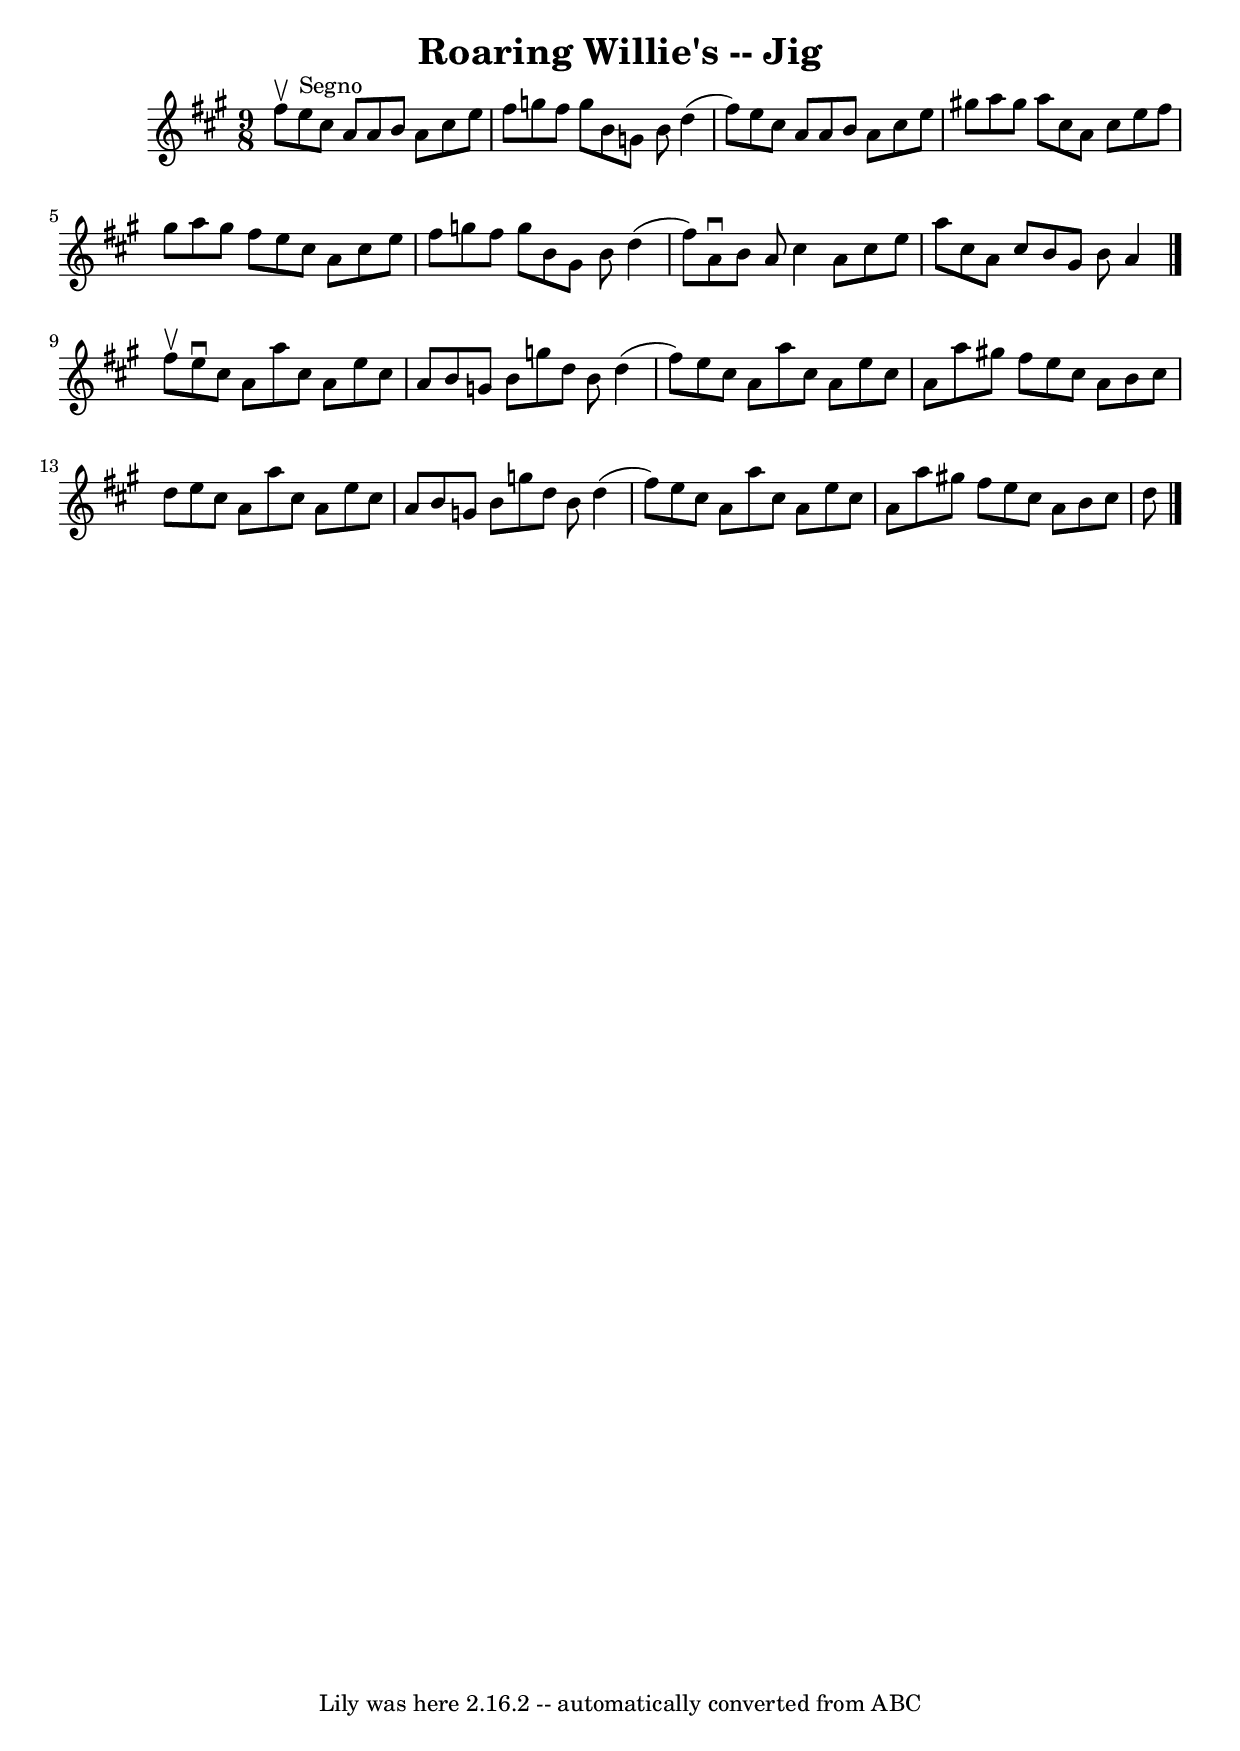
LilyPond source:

\version "2.16.2"
\include "Mammoth.ily"
\header {
  %% book = "Ryan's Mammoth Collection of Fiddle Tunes"
  crossRefNumber = "1"
  footnotes = ""
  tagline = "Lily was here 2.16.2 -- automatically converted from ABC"
  title = "Roaring Willie's -- Jig"

}
voicedefault =  {


  \time 9/8 
  \key a \major
  fis''8^\upbow       |
  e''8^"Segno"   
  cis''8 a'8 a'8 b'8 a'8 cis''8 e''8 fis''8    |
  
  g''8 fis''8 g''8 b'8 g'8 b'8 d''4 (fis''8)   |
  
  e''8 cis''8 a'8 a'8 b'8 a'8 cis''8 e''8 gis''!8     |
  a''8 gis''8 a''8 cis''8 a'8 cis''8 e''8 fis''8  
  gis''8    | |
  a''8 gis''8 fis''8 e''8 cis''8  
  a'8 cis''8 e''8 fis''8    |
  g''8 fis''8 g''8 b'8   
  gis'8 b'8 d''4 (fis''8)   |
  a'8^\downbow b'8 a'8    
  cis''4 a'8 cis''8 e''8 a''8    |
  cis''8 a'8 cis''8   
  b'8 gis'8 b'8 a'4    \bar "|." fis''8^\upbow       |
  
  e''8^\downbow cis''8 a'8 a''8 cis''8 a'8 e''8 cis''8    
  a'8    |
  b'8 g'8 b'8 g''8 d''8 b'8 d''4 (fis''8)   |
  e''8 cis''8 a'8 a''8 cis''8 a'8 e''8    
  cis''8 a'8    |
  a''8 gis''!8 fis''8 e''8 cis''8 a'8  
  b'8 cis''8 d''8    | |
  e''8 cis''8 a'8    
  a''8 cis''8 a'8 e''8 cis''8 a'8    |
  b'8 g'8 b'8  
  g''8 d''8 b'8 d''4 (fis''8)   |
  e''8 cis''8 a'8 
  a''8 cis''8 a'8 e''8 cis''8 a'8    |
  a''8 gis''!8 
  fis''8 e''8 cis''8 a'8 b'8 cis''8 d''8    <<   \bar "|."  
					       >>   

}

\score{
  <<

    \context Staff="default"
    {
      \voicedefault 
      
    }

  >>
  \layout {
    
  }
  \midi {
  }

}
